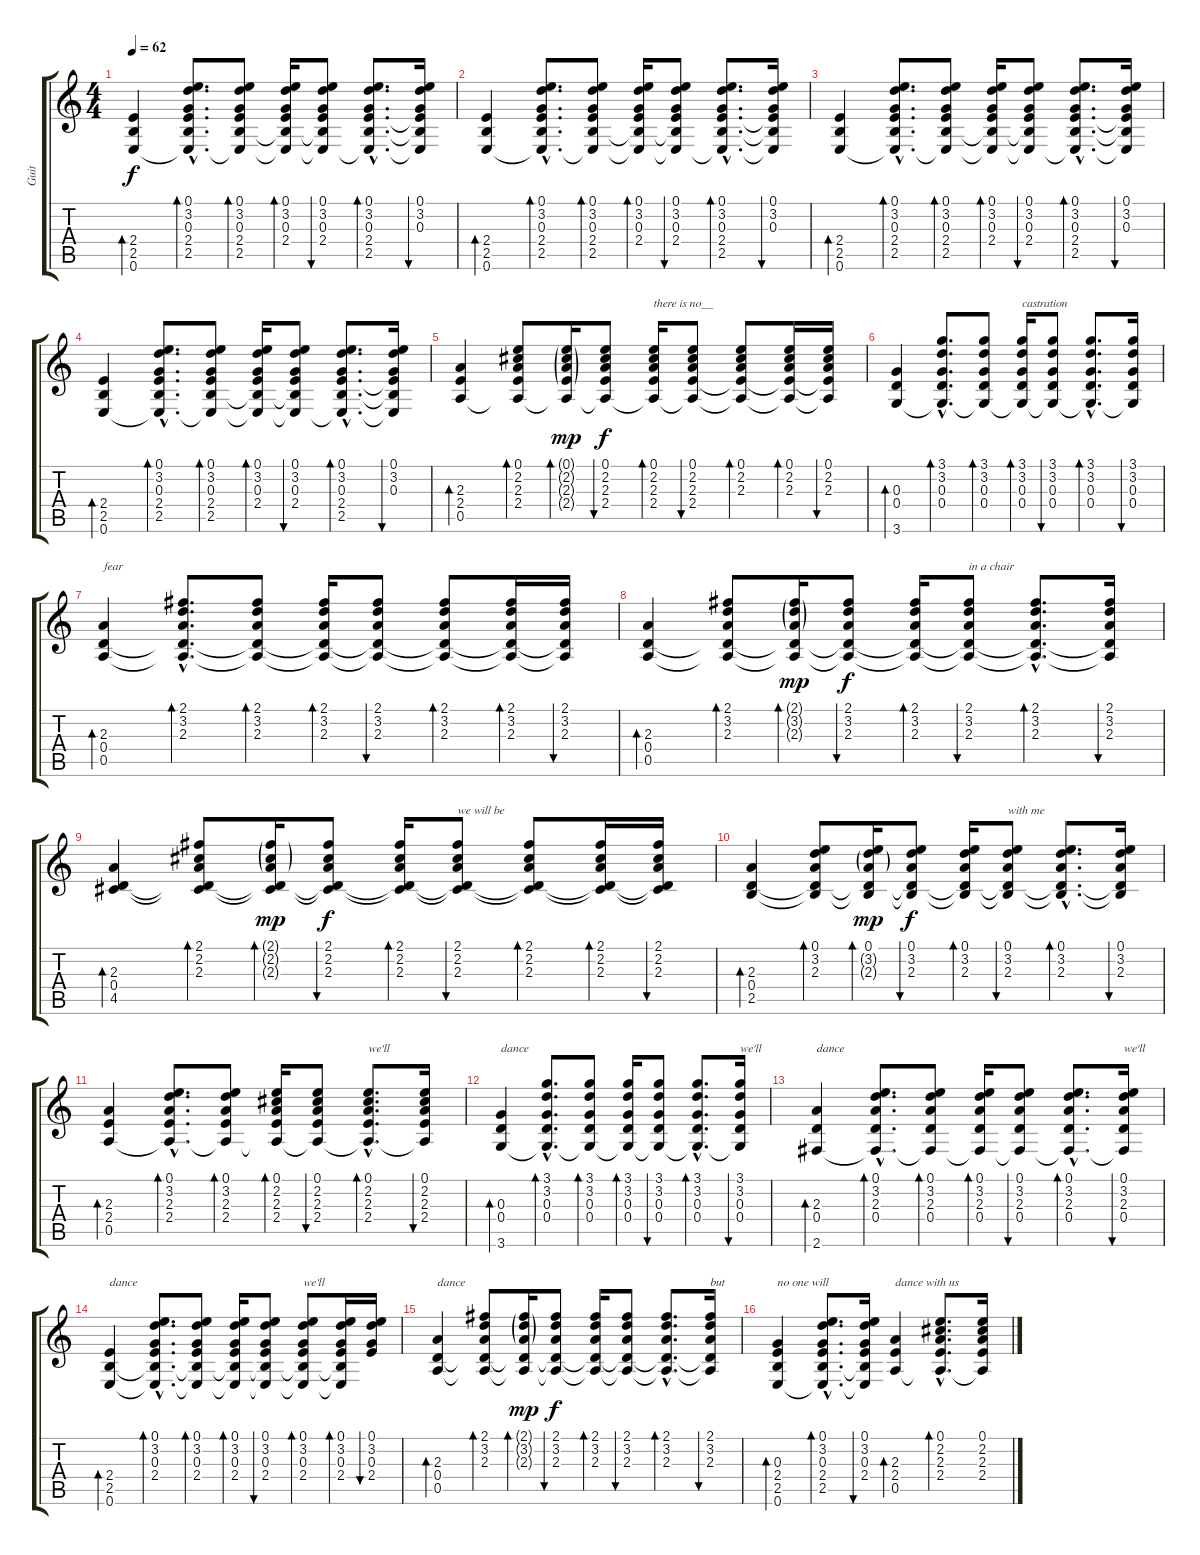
\track ("Guit " "Guit ") {instrument acousticguitarsteel}
\staff {score tabs}
\tuning (E4 B3 G3 D3 A2 E2) {hide}
\ts (4 4)
\tempo 62
\clef g2
\ks c
(2.4 2.5 0.6).4{bd 30 dy f instrument acousticguitarsteel} (0.1{hac} 3.2{hac} 0.3{hac} 2.4{hac} 2.5{hac} 0.6{hac t}).8{d bd 30} (0.1 3.2 0.3 2.4 2.5 0.6{t}).8{bd 30} (0.1 3.2 0.3 2.4 2.5{t} 0.6{t}).16{bd 30} (0.1 3.2 0.3 2.4 2.5{t} 0.6{t}).8{bu 30} (0.1{hac} 3.2{hac} 0.3{hac} 2.4{hac} 2.5{hac} 0.6{hac t}).8{d bd 30} (0.1 3.2 0.3 2.4{t} 2.5{t} 0.6{t}).16{bu 30} |
(2.4 2.5 0.6).4{bd 30} (0.1{hac} 3.2{hac} 0.3{hac} 2.4{hac} 2.5{hac} 0.6{hac t}).8{d bd 30} (0.1 3.2 0.3 2.4 2.5 0.6{t}).8{bd 30} (0.1 3.2 0.3 2.4 2.5{t} 0.6{t}).16{bd 30} (0.1 3.2 0.3 2.4 2.5{t} 0.6{t}).8{bu 30} (0.1{hac} 3.2{hac} 0.3{hac} 2.4{hac} 2.5{hac} 0.6{hac t}).8{d bd 30} (0.1 3.2 0.3 2.4{t} 2.5{t} 0.6{t}).16{bu 30} |
(2.4 2.5 0.6).4{bd 30} (0.1{hac} 3.2{hac} 0.3{hac} 2.4{hac} 2.5{hac} 0.6{hac t}).8{d bd 30} (0.1 3.2 0.3 2.4 2.5 0.6{t}).8{bd 30} (0.1 3.2 0.3 2.4 2.5{t} 0.6{t}).16{bd 30} (0.1 3.2 0.3 2.4 2.5{t} 0.6{t}).8{bu 30} (0.1{hac} 3.2{hac} 0.3{hac} 2.4{hac} 2.5{hac} 0.6{hac t}).8{d bd 30} (0.1 3.2 0.3 2.4{t} 2.5{t} 0.6{t}).16{bu 30} |
(2.4 2.5 0.6).4{bd 30} (0.1{hac} 3.2{hac} 0.3{hac} 2.4{hac} 2.5{hac} 0.6{hac t}).8{d bd 30} (0.1 3.2 0.3 2.4 2.5 0.6{t}).8{bd 30} (0.1 3.2 0.3 2.4 2.5{t} 0.6{t}).16{bd 30} (0.1 3.2 0.3 2.4 2.5{t} 0.6{t}).8{bu 30} (0.1{hac} 3.2{hac} 0.3{hac} 2.4{hac} 2.5{hac} 0.6{hac t}).8{d bd 30} (0.1 3.2 0.3 2.4{t} 2.5{t} 0.6{t}).16{bu 30} |
(2.3 2.4 0.5).4{bd 30} (0.1 2.2 2.3 2.4 0.5{t}).8{bd 30} (0.1{g} 2.2{g} 2.3{g} 2.4{g} 0.5{t}).16{bd 30 dy mp} (0.1 2.2 2.3 2.4 0.5{t}).8{bu 30 dy f} (0.1 2.2 2.3 2.4 0.5{t}).16{bd 30 txt "there is no__"} (0.1 2.2 2.3 2.4 0.5{t}).8{bu 30} (0.1 2.2 2.3 2.4{t} 0.5{t}).8{bd 30} (0.1 2.2 2.3 2.4{t} 0.5{t}).16{bd 30} (0.1 2.2 2.3 2.4{t} 0.5{t}).16{bu 30} |
(0.3 0.4 3.6).4{bd 30} (3.1{hac} 3.2{hac} 0.3{hac} 0.4{hac} 3.6{hac t}).8{d bd 30} (3.1 3.2 0.3 0.4 3.6{t}).8{bd 30} (3.1 3.2 0.3 0.4 3.6{t}).16{bd 30 txt "castration"} (3.1 3.2 0.3 0.4 3.6{t}).8{bu 30} (3.1{hac} 3.2{hac} 0.3{hac} 0.4{hac} 3.6{hac t}).8{d bd 30} (3.1 3.2 0.3 0.4 3.6{t}).16{bu 30} |
(2.3 0.4 0.5).4{bd 30 txt "fear"} (2.1{hac} 3.2{hac} 2.3{hac} 0.4{hac t} 0.5{hac t}).8{d bd 30} (2.1 3.2 2.3 0.4{t} 0.5{t}).8{bd 30} (2.1 3.2 2.3 0.4{t} 0.5{t}).16{bd 30} (2.1 3.2 2.3 0.4{t} 0.5{t}).8{bu 30} (2.1 3.2 2.3 0.4{t} 0.5{t}).8{bd 30} (2.1 3.2 2.3 0.4{t} 0.5{t}).16{bd 30} (2.1 3.2 2.3 0.4{t} 0.5{t}).16{bu 30} |
(2.3 0.4 0.5).4{bd 30} (2.1 3.2 2.3 0.4{t} 0.5{t}).8{bd 30} (2.1{g} 3.2{g} 2.3{g} 0.4{t} 0.5{t}).16{bd 30 dy mp} (2.1 3.2 2.3 0.4{t} 0.5{t}).8{bu 30 dy f} (2.1 3.2 2.3 0.4{t} 0.5{t}).16{bd 30} (2.1 3.2 2.3 0.4{t} 0.5{t}).8{bu 30 txt "in a chair"} (2.1{hac} 3.2{hac} 2.3{hac} 0.4{hac t} 0.5{hac t}).8{d bd 30} (2.1 3.2 2.3 0.4{t} 0.5{t}).16{bu 30} |
(2.3 0.4 4.5).4{bd 30} (2.1 2.2 2.3 0.4{t} 4.5{t}).8{bd 30} (2.1{g} 2.2{g} 2.3{g} 0.4{t} 4.5{t}).16{bd 30 dy mp} (2.1 2.2 2.3 0.4{t} 4.5{t}).8{bu 30 dy f} (2.1 2.2 2.3 0.4{t} 4.5{t}).16{bd 30} (2.1 2.2 2.3 0.4{t} 4.5{t}).8{bu 30 txt "we will be"} (2.1 2.2 2.3 0.4{t} 4.5{t}).8{bd 30} (2.1 2.2 2.3 0.4{t} 4.5{t}).16{bd 30} (2.1 2.2 2.3 0.4{t} 4.5{t}).16{bu 30} |
(2.3 0.4 2.5).4{bd 30} (0.1 3.2 2.3 0.4{t} 2.5{t}).8{bd 30} (0.1 3.2{g} 2.3{g} 0.4{t} 2.5{t}).16{bd 30 dy mp} (0.1 3.2 2.3 0.4{t} 2.5{t}).8{bu 30 dy f} (0.1 3.2 2.3 0.4{t} 2.5{t}).16{bd 30} (0.1 3.2 2.3 0.4{t} 2.5{t}).8{bu 30 txt "with me"} (0.1{hac} 3.2{hac} 2.3{hac} 0.4{hac t} 2.5{hac t}).8{d bd 30} (0.1 3.2 2.3 0.4{t} 2.5{t}).16{bu 30} |
(2.3 2.4 0.5).4{bd 30} (0.1{hac} 3.2{hac} 2.3{hac} 2.4{hac} 0.5{hac t}).8{d bd 30} (0.1 3.2 2.3 2.4 0.5{t}).8{bd 30} (0.1 2.2 2.3 2.4 0.5{t}).16{bd 30} (0.1 2.2 2.3 2.4 0.5{t}).8{bu 30} (0.1{hac} 2.2{hac} 2.3{hac} 2.4{hac} 0.5{hac t}).8{d bd 30 txt "we'll "} (0.1 2.2 2.3 2.4 0.5{t}).16{bu 30} |
(0.3 0.4 3.6).4{bd 30 txt "dance"} (3.1{hac} 3.2{hac} 0.3{hac} 0.4{hac} 3.6{hac t}).8{d bd 30} (3.1 3.2 0.3 0.4 3.6{t}).8{bd 30} (3.1 3.2 0.3 0.4 3.6{t}).16{bd 30} (3.1 3.2 0.3 0.4 3.6{t}).8{bu 30} (3.1{hac} 3.2{hac} 0.3{hac} 0.4{hac} 3.6{hac t}).8{d bd 30} (3.1 3.2 0.3 0.4 3.6{t}).16{bu 30 txt "we'll"} |
(2.3 0.4 2.6).4{bd 30 txt "dance"} (0.1{hac} 3.2{hac} 2.3{hac} 0.4{hac} 2.6{hac t}).8{d bd 30} (0.1 3.2 2.3 0.4 2.6{t}).8{bd 30} (0.1 3.2 2.3 0.4 2.6{t}).16{bd 30} (0.1 3.2 2.3 0.4 2.6{t}).8{bu 30} (0.1{hac} 3.2{hac} 2.3{hac} 0.4{hac} 2.6{hac t}).8{d bd 30} (0.1 3.2 2.3 0.4 2.6{t}).16{bu 30 txt "we'll"} |
(2.4 2.5 0.6).4{bd 30 txt "dance"} (0.1{hac} 3.2{hac} 0.3{hac} 2.4{hac} 2.5{hac t} 0.6{hac t}).8{d bd 30} (0.1 3.2 0.3 2.4 2.5{t} 0.6{t}).8{bd 30} (0.1 3.2 0.3 2.4 2.5{t} 0.6{t}).16{bd 30} (0.1 3.2 0.3 2.4 2.5{t} 0.6{t}).8{bu 30} (0.1 3.2 0.3 2.4 2.5{t} 0.6{t}).8{bd 30 txt "we'll"} (0.1 3.2 0.3 2.4 2.5{t} 0.6{t}).16{bd 30} (0.1 3.2 0.3 2.4).16{bu 30} |
(2.3 0.4 0.5).4{bd 30 txt "dance"} (2.1 3.2 2.3 0.4{t} 0.5{t}).8{bd 30} (2.1{g} 3.2{g} 2.3{g} 0.4{t} 0.5{t}).16{bd 30 dy mp} (2.1 3.2 2.3 0.4{t} 0.5{t}).8{bu 30 dy f} (2.1 3.2 2.3 0.4{t} 0.5{t}).16{bd 30} (2.1 3.2 2.3 0.4{t} 0.5{t}).8{bu 30} (2.1{hac} 3.2{hac} 2.3{hac} 0.4{hac t} 0.5{hac t}).8{d bd 30} (2.1 3.2 2.3 0.4{t} 0.5{t}).16{bu 30 txt "but"} |
\section ("" "")
(0.3 2.4 2.5 0.6).4{bd 30 txt "no one will"} (0.1{hac} 3.2{hac} 0.3{hac} 2.4{hac} 2.5{hac} 0.6{hac t}).8{d bd 30} (0.1 3.2 0.3 2.4 2.5{t} 0.6{t}).16{bu 30} (2.3 2.4 0.5).4{bd 30 txt "dance with us"} (0.1{hac} 2.2{hac} 2.3{hac} 2.4{hac} 0.5{hac t}).8{d bd 30} (0.1 2.2 2.3 2.4 0.5{t}).16
